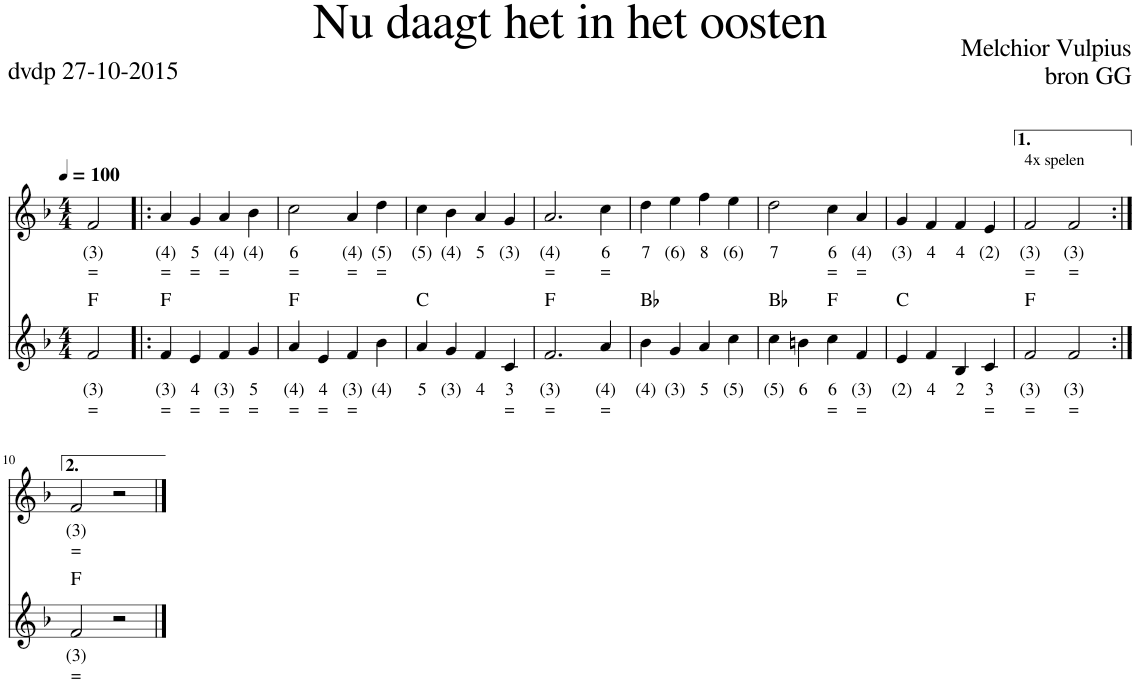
**kern	**text	**text	**harte	**kern	**text	**text
*part2	*part2	*part2	*part2	*part1	*part1	*part1
*staff2	*staff2	*staff2	*	*staff1	*staff1	*staff1
*I"Stem	*	*	*	*I"Stem	*	*
*clefG2	*	*	*	*clefG2	*	*
*k[b-]	*	*	*	*k[b-]	*	*
*M4/4	*	*	*	*M4/4	*	*
*MM100	*	*	*	*MM100	*	*
=1	=1	=1	=1	=1	=1	=1
!	!LO:LY:b	!LO:LY:b	!	!	!LO:LY:b	!LO:LY:b
2f/	(3)	=	F:maj	2f/	(3)	=
=2!|:	=2!|:	=2!|:	=2!|:	=2!|:	=2!|:	=2!|:
!	!LO:LY:b	!LO:LY:b	!	!	!LO:LY:b	!LO:LY:b
4f/	(3)	=	F:maj	4a/	(4)	=
!	!LO:LY:b	!LO:LY:b	!	!	!LO:LY:b	!LO:LY:b
4e/	4	=	.	4g/	5	=
!	!LO:LY:b	!LO:LY:b	!	!	!LO:LY:b	!LO:LY:b
4f/	(3)	=	.	4a/	(4)	=
!	!LO:LY:b	!LO:LY:b	!	!	!LO:LY:b	!
4g/	5	=	.	4b-\	(4)	.
=3	=3	=3	=3	=3	=3	=3
!	!LO:LY:b	!LO:LY:b	!	!	!LO:LY:b	!LO:LY:b
4a/	(4)	=	F:maj	2cc\	6	=
!	!LO:LY:b	!LO:LY:b	!	!	!	!
4e/	4	=	.	.	.	.
!	!LO:LY:b	!LO:LY:b	!	!	!LO:LY:b	!LO:LY:b
4f/	(3)	=	.	4a/	(4)	=
!	!LO:LY:b	!	!	!	!LO:LY:b	!LO:LY:b
4b-\	(4)	.	.	4dd\	(5)	=
=4	=4	=4	=4	=4	=4	=4
!	!LO:LY:b	!	!	!	!LO:LY:b	!
4a/	5	.	C:maj	4cc\	(5)	.
!	!LO:LY:b	!	!	!	!LO:LY:b	!
4g/	(3)	.	.	4b-\	(4)	.
!	!LO:LY:b	!	!	!	!LO:LY:b	!
4f/	4	.	.	4a/	5	.
!	!LO:LY:b	!LO:LY:b	!	!	!LO:LY:b	!
4c/	3	=	.	4g/	(3)	.
=5	=5	=5	=5	=5	=5	=5
!	!LO:LY:b	!LO:LY:b	!	!	!LO:LY:b	!LO:LY:b
2.f/	(3)	=	F:maj	2.a/	(4)	=
!	!LO:LY:b	!LO:LY:b	!	!	!LO:LY:b	!LO:LY:b
4a/	(4)	=	.	4cc\	6	=
=6	=6	=6	=6	=6	=6	=6
!	!LO:LY:b	!	!	!	!LO:LY:b	!
4b-\	(4)	.	Bb:maj	4dd\	7	.
!	!LO:LY:b	!	!	!	!LO:LY:b	!
4g/	(3)	.	.	4ee\	(6)	.
!	!LO:LY:b	!	!	!	!LO:LY:b	!
4a/	5	.	.	4ff\	8	.
!	!LO:LY:b	!	!	!	!LO:LY:b	!
4cc\	(5)	.	.	4ee\	(6)	.
=7	=7	=7	=7	=7	=7	=7
!	!LO:LY:b	!	!	!	!LO:LY:b	!
4cc\	(5)	.	Bb:maj	2dd\	7	.
!	!LO:LY:b	!	!	!	!	!
4bn\	6	.	.	.	.	.
!	!LO:LY:b	!LO:LY:b	!	!	!LO:LY:b	!LO:LY:b
4cc\	6	=	F:maj	4cc\	6	=
!	!LO:LY:b	!LO:LY:b	!	!	!LO:LY:b	!LO:LY:b
4f/	(3)	=	.	4a/	(4)	=
=8	=8	=8	=8	=8	=8	=8
!	!LO:LY:b	!	!	!	!LO:LY:b	!
4e/	(2)	.	C:maj	4g/	(3)	.
!	!LO:LY:b	!	!	!	!LO:LY:b	!
4f/	4	.	.	4f/	4	.
!	!LO:LY:b	!	!	!	!LO:LY:b	!
4B-/	2	.	.	4f/	4	.
!	!LO:LY:b	!LO:LY:b	!	!	!LO:LY:b	!
4c/	3	=	.	4e/	(2)	.
=9	=9	=9	=9	=9	=9	=9
!	!	!	!	!LO:TX:a:t=4x spelen	!	!
!	!LO:LY:b	!LO:LY:b	!	!	!LO:LY:b	!LO:LY:b
2f/	(3)	=	F:maj	2f/	(3)	=
!	!LO:LY:b	!LO:LY:b	!	!	!LO:LY:b	!LO:LY:b
2f/	(3)	=	.	2f/	(3)	=
!!LO:LB:g=z
=10:|!	=10:|!	=10:|!	=10:|!	=10:|!	=10:|!	=10:|!
!	!LO:LY:b	!LO:LY:b	!	!	!LO:LY:b	!LO:LY:b
2f/	(3)	=	F:maj	2f/	(3)	=
2r	.	.	.	2r	.	.
==	==	==	==	==	==	==
*-	*-	*-	*-	*-	*-	*-
